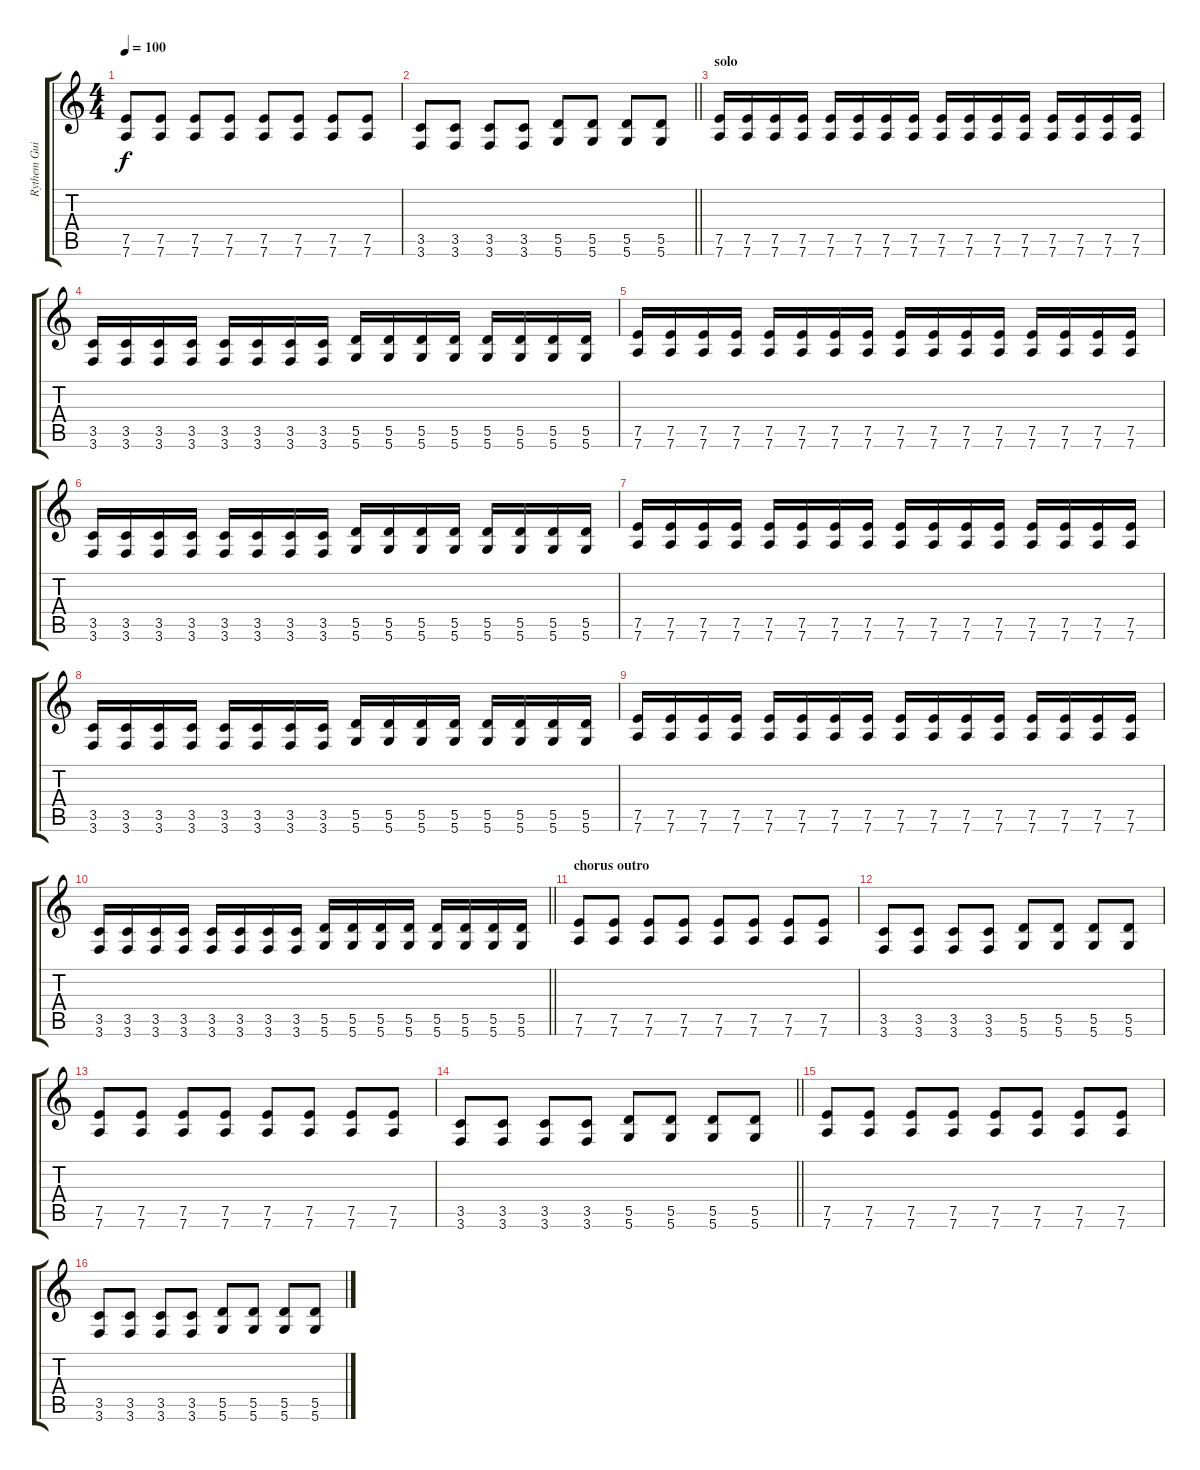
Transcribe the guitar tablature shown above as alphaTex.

\track ("Rythem Guitar" "Rythem Gui") {instrument distortionguitar}
\staff {score tabs}
\tuning (E4 B3 G3 D3 A2 D2) {hide}
\ts (4 4)
\tempo 100
\clef g2
\ks c
(7.5 7.6).8{dy f} (7.5 7.6).8 (7.5 7.6).8 (7.5 7.6).8 (7.5 7.6).8 (7.5 7.6).8 (7.5 7.6).8 (7.5 7.6).8 |
\barLineRight lightlight
(3.5 3.6).8 (3.5 3.6).8 (3.5 3.6).8 (3.5 3.6).8 (5.5 5.6).8 (5.5 5.6).8 (5.5 5.6).8 (5.5 5.6).8 |
\section ("" "solo")
(7.5 7.6).16 (7.5 7.6).16 (7.5 7.6).16 (7.5 7.6).16 (7.5 7.6).16 (7.5 7.6).16 (7.5 7.6).16 (7.5 7.6).16 (7.5 7.6).16 (7.5 7.6).16 (7.5 7.6).16 (7.5 7.6).16 (7.5 7.6).16 (7.5 7.6).16 (7.5 7.6).16 (7.5 7.6).16 |
(3.5 3.6).16 (3.5 3.6).16 (3.5 3.6).16 (3.5 3.6).16 (3.5 3.6).16 (3.5 3.6).16 (3.5 3.6).16 (3.5 3.6).16 (5.5 5.6).16 (5.5 5.6).16 (5.5 5.6).16 (5.5 5.6).16 (5.5 5.6).16 (5.5 5.6).16 (5.5 5.6).16 (5.5 5.6).16 |
(7.5 7.6).16 (7.5 7.6).16 (7.5 7.6).16 (7.5 7.6).16 (7.5 7.6).16 (7.5 7.6).16 (7.5 7.6).16 (7.5 7.6).16 (7.5 7.6).16 (7.5 7.6).16 (7.5 7.6).16 (7.5 7.6).16 (7.5 7.6).16 (7.5 7.6).16 (7.5 7.6).16 (7.5 7.6).16 |
(3.5 3.6).16 (3.5 3.6).16 (3.5 3.6).16 (3.5 3.6).16 (3.5 3.6).16 (3.5 3.6).16 (3.5 3.6).16 (3.5 3.6).16 (5.5 5.6).16 (5.5 5.6).16 (5.5 5.6).16 (5.5 5.6).16 (5.5 5.6).16 (5.5 5.6).16 (5.5 5.6).16 (5.5 5.6).16 |
(7.5 7.6).16 (7.5 7.6).16 (7.5 7.6).16 (7.5 7.6).16 (7.5 7.6).16 (7.5 7.6).16 (7.5 7.6).16 (7.5 7.6).16 (7.5 7.6).16 (7.5 7.6).16 (7.5 7.6).16 (7.5 7.6).16 (7.5 7.6).16 (7.5 7.6).16 (7.5 7.6).16 (7.5 7.6).16 |
(3.5 3.6).16 (3.5 3.6).16 (3.5 3.6).16 (3.5 3.6).16 (3.5 3.6).16 (3.5 3.6).16 (3.5 3.6).16 (3.5 3.6).16 (5.5 5.6).16 (5.5 5.6).16 (5.5 5.6).16 (5.5 5.6).16 (5.5 5.6).16 (5.5 5.6).16 (5.5 5.6).16 (5.5 5.6).16 |
(7.5 7.6).16 (7.5 7.6).16 (7.5 7.6).16 (7.5 7.6).16 (7.5 7.6).16 (7.5 7.6).16 (7.5 7.6).16 (7.5 7.6).16 (7.5 7.6).16 (7.5 7.6).16 (7.5 7.6).16 (7.5 7.6).16 (7.5 7.6).16 (7.5 7.6).16 (7.5 7.6).16 (7.5 7.6).16 |
\barLineRight lightlight
(3.5 3.6).16 (3.5 3.6).16 (3.5 3.6).16 (3.5 3.6).16 (3.5 3.6).16 (3.5 3.6).16 (3.5 3.6).16 (3.5 3.6).16 (5.5 5.6).16 (5.5 5.6).16 (5.5 5.6).16 (5.5 5.6).16 (5.5 5.6).16 (5.5 5.6).16 (5.5 5.6).16 (5.5 5.6).16 |
\section ("" "chorus outro")
(7.5 7.6).8 (7.5 7.6).8 (7.5 7.6).8 (7.5 7.6).8 (7.5 7.6).8 (7.5 7.6).8 (7.5 7.6).8 (7.5 7.6).8 |
(3.5 3.6).8 (3.5 3.6).8 (3.5 3.6).8 (3.5 3.6).8 (5.5 5.6).8 (5.5 5.6).8 (5.5 5.6).8 (5.5 5.6).8 |
(7.5 7.6).8 (7.5 7.6).8 (7.5 7.6).8 (7.5 7.6).8 (7.5 7.6).8 (7.5 7.6).8 (7.5 7.6).8 (7.5 7.6).8 |
\barLineRight lightlight
(3.5 3.6).8 (3.5 3.6).8 (3.5 3.6).8 (3.5 3.6).8 (5.5 5.6).8 (5.5 5.6).8 (5.5 5.6).8 (5.5 5.6).8 |
(7.5 7.6).8 (7.5 7.6).8 (7.5 7.6).8 (7.5 7.6).8 (7.5 7.6).8 (7.5 7.6).8 (7.5 7.6).8 (7.5 7.6).8 |
(3.5 3.6).8 (3.5 3.6).8 (3.5 3.6).8 (3.5 3.6).8 (5.5 5.6).8 (5.5 5.6).8 (5.5 5.6).8 (5.5 5.6).8
